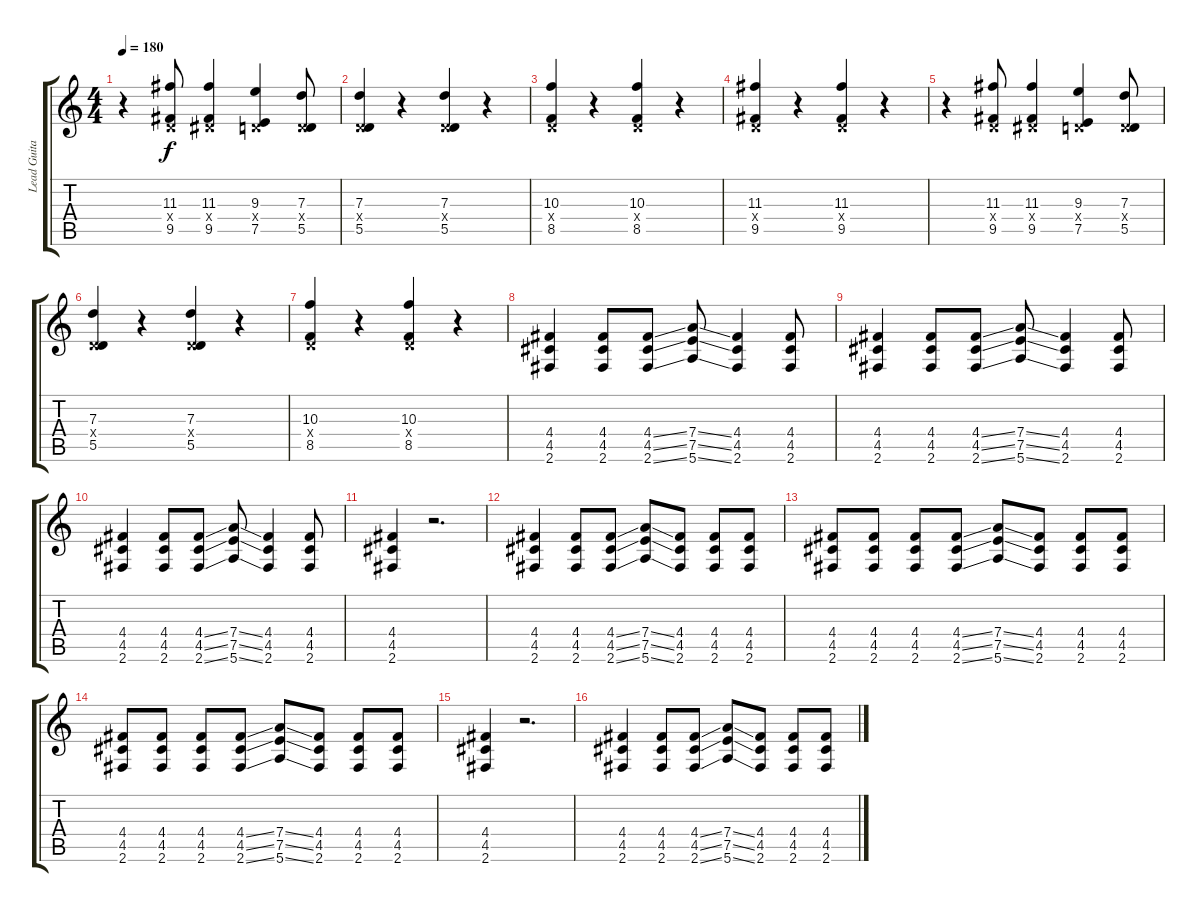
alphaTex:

\track ("Lead Guitar" "Lead Guita") {instrument distortionguitar}
\staff {score tabs}
\tuning (E4 B3 G3 D3 A2 E2) {hide}
\ts (4 4)
\tempo 180
\clef g2
\ks c
r.4{dy f} (11.3 0.4{x} 9.5).8 (11.3 1.4{x} 9.5).4 (9.3 0.4{x} 7.5).4 (7.3 0.4{x} 5.5).8 |
(7.3 0.4{x} 5.5).4 r.4 (7.3 0.4{x} 5.5).4 r.4 |
(10.3 0.4{x} 8.5).4 r.4 (10.3 0.4{x} 8.5).4 r.4 |
(11.3 0.4{x} 9.5).4 r.4 (11.3 0.4{x} 9.5).4 r.4 |
r.4 (11.3 0.4{x} 9.5).8 (11.3 1.4{x} 9.5).4 (9.3 0.4{x} 7.5).4 (7.3 0.4{x} 5.5).8 |
(7.3 0.4{x} 5.5).4 r.4 (7.3 0.4{x} 5.5).4 r.4 |
(10.3 0.4{x} 8.5).4 r.4 (10.3 0.4{x} 8.5).4 r.4 |
(4.4 4.5 2.6).4 (4.4 4.5 2.6).8 (4.4{ss} 4.5{ss} 2.6{ss}).8 (7.4{ss} 7.5{ss} 5.6{ss}).8 (4.4 4.5 2.6).4 (4.4 4.5 2.6).8 |
(4.4 4.5 2.6).4 (4.4 4.5 2.6).8 (4.4{ss} 4.5{ss} 2.6{ss}).8 (7.4{ss} 7.5{ss} 5.6{ss}).8 (4.4 4.5 2.6).4 (4.4 4.5 2.6).8 |
(4.4 4.5 2.6).4 (4.4 4.5 2.6).8 (4.4{ss} 4.5{ss} 2.6{ss}).8 (7.4{ss} 7.5{ss} 5.6{ss}).8 (4.4 4.5 2.6).4 (4.4 4.5 2.6).8 |
(4.4 4.5 2.6).4 r.2{d} |
(4.4 4.5 2.6).4 (4.4 4.5 2.6).8 (4.4{ss} 4.5{ss} 2.6{ss}).8 (7.4{ss} 7.5{ss} 5.6{ss}).8 (4.4 4.5 2.6).8 (4.4 4.5 2.6).8 (4.4 4.5 2.6).8 |
(4.4 4.5 2.6).8 (4.4 4.5 2.6).8 (4.4 4.5 2.6).8 (4.4{ss} 4.5{ss} 2.6{ss}).8 (7.4{ss} 7.5{ss} 5.6{ss}).8 (4.4 4.5 2.6).8 (4.4 4.5 2.6).8 (4.4 4.5 2.6).8 |
(4.4 4.5 2.6).8 (4.4 4.5 2.6).8 (4.4 4.5 2.6).8 (4.4{ss} 4.5{ss} 2.6{ss}).8 (7.4{ss} 7.5{ss} 5.6{ss}).8 (4.4 4.5 2.6).8 (4.4 4.5 2.6).8 (4.4 4.5 2.6).8 |
(4.4 4.5 2.6).4 r.2{d} |
(4.4 4.5 2.6).4 (4.4 4.5 2.6).8 (4.4{ss} 4.5{ss} 2.6{ss}).8 (7.4{ss} 7.5{ss} 5.6{ss}).8 (4.4 4.5 2.6).8 (4.4 4.5 2.6).8 (4.4 4.5 2.6).8
